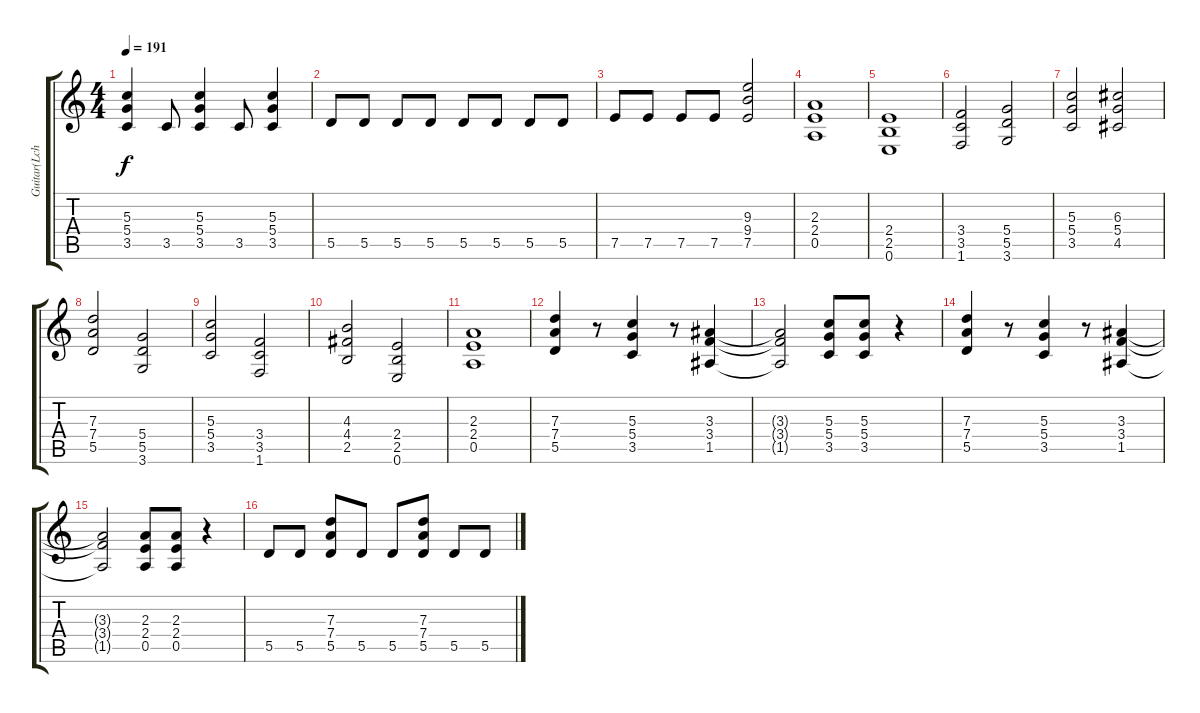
\track ("Guitar(Lch.)" "Guitar(Lch") {instrument distortionguitar}
\staff {score tabs}
\tuning (E4 B3 G3 D3 A2 E2) {hide}
\ts (4 4)
\tempo 191
\clef g2
\ks c
(5.3 5.4 3.5).4{dy f} 3.5.8 (5.3 5.4 3.5).4 3.5.8 (5.3 5.4 3.5).4 |
5.5.8 5.5.8 5.5.8 5.5.8 5.5.8 5.5.8 5.5.8 5.5.8 |
7.5.8 7.5.8 7.5.8 7.5.8 (9.3 9.4 7.5).2 |
(2.3 2.4 0.5).1 |
(2.4 2.5 0.6).1 |
(3.4 3.5 1.6).2 (5.4 5.5 3.6).2 |
(5.3 5.4 3.5).2 (6.3 5.4 4.5).2 |
(7.3 7.4 5.5).2 (5.4 5.5 3.6).2 |
(5.3 5.4 3.5).2 (3.4 3.5 1.6).2 |
(4.3 4.4 2.5).2 (2.4 2.5 0.6).2 |
(2.3 2.4 0.5).1 |
(7.3 7.4 5.5).4 r.8 (5.3 5.4 3.5).4 r.8 (3.3 3.4 1.5).4 |
(3.3{t} 3.4{t} 1.5{t}).2 (5.3 5.4 3.5).8 (5.3 5.4 3.5).8 r.4 |
(7.3 7.4 5.5).4 r.8 (5.3 5.4 3.5).4 r.8 (3.3 3.4 1.5).4 |
(3.3{t} 3.4{t} 1.5{t}).2 (2.3 2.4 0.5).8 (2.3 2.4 0.5).8 r.4 |
5.5.8 5.5.8 (7.3 7.4 5.5).8 5.5.8 5.5.8 (7.3 7.4 5.5).8 5.5.8 5.5.8
